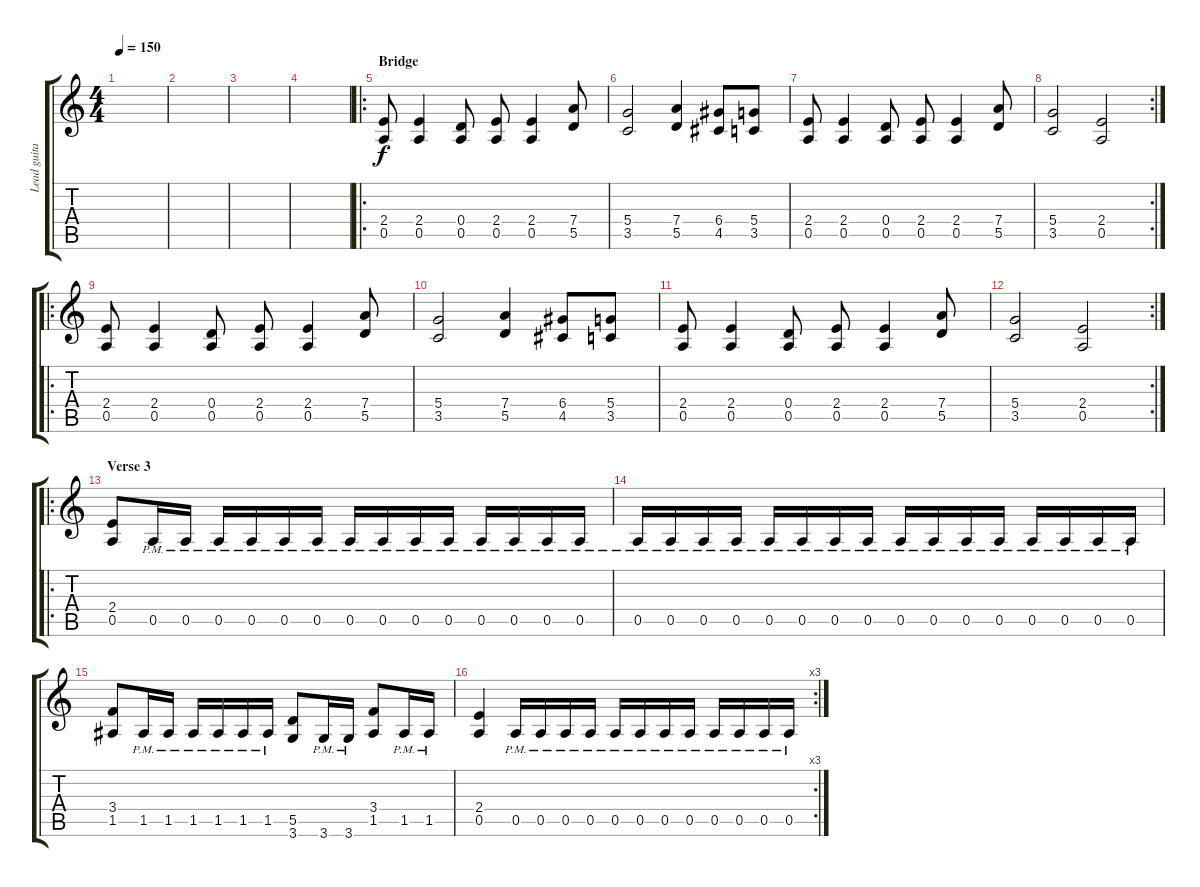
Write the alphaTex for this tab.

\track ("Lead guitar" "Lead guita") {instrument overdrivenguitar}
\staff {score tabs}
\tuning (E4 B3 G3 D3 A2 E2) {hide}
\ts (4 4)
\tempo 150
\clef g2
\ks c
|
|
|
|
\ro
\section ("" "Bridge")
(2.4 0.5).8 (2.4 0.5).4 (0.4 0.5).8 (2.4 0.5).8 (2.4 0.5).4 (7.4 5.5).8 |
(5.4 3.5).2 (7.4 5.5).4 (6.4 4.5).8 (5.4 3.5).8 |
(2.4 0.5).8 (2.4 0.5).4 (0.4 0.5).8 (2.4 0.5).8 (2.4 0.5).4 (7.4 5.5).8 |
\rc 2
(5.4 3.5).2 (2.4 0.5).2 |
\ro
(2.4 0.5).8 (2.4 0.5).4 (0.4 0.5).8 (2.4 0.5).8 (2.4 0.5).4 (7.4 5.5).8 |
(5.4 3.5).2 (7.4 5.5).4 (6.4 4.5).8 (5.4 3.5).8 |
(2.4 0.5).8 (2.4 0.5).4 (0.4 0.5).8 (2.4 0.5).8 (2.4 0.5).4 (7.4 5.5).8 |
\rc 2
(5.4 3.5).2 (2.4 0.5).2 |
\ro
\section ("" "Verse 3")
(2.4 0.5).8 0.5{pm}.16 0.5{pm}.16 0.5{pm}.16 0.5{pm}.16 0.5{pm}.16 0.5{pm}.16 0.5{pm}.16 0.5{pm}.16 0.5{pm}.16 0.5{pm}.16 0.5{pm}.16 0.5{pm}.16 0.5{pm}.16 0.5{pm}.16 |
0.5{pm}.16 0.5{pm}.16 0.5{pm}.16 0.5{pm}.16 0.5{pm}.16 0.5{pm}.16 0.5{pm}.16 0.5{pm}.16 0.5{pm}.16 0.5{pm}.16 0.5{pm}.16 0.5{pm}.16 0.5{pm}.16 0.5{pm}.16 0.5{pm}.16 0.5{pm}.16 |
(3.4 1.5).8 1.5{pm}.16 1.5{pm}.16 1.5{pm}.16 1.5{pm}.16 1.5{pm}.16 1.5{pm}.16 (5.5 3.6).8 3.6{pm}.16 3.6{pm}.16 (3.4 1.5).8 1.5{pm}.16 1.5{pm}.16 |
\rc 3
(2.4 0.5).4 0.5{pm}.16 0.5{pm}.16 0.5{pm}.16 0.5{pm}.16 0.5{pm}.16 0.5{pm}.16 0.5{pm}.16 0.5{pm}.16 0.5{pm}.16 0.5{pm}.16 0.5{pm}.16 0.5{pm}.16
